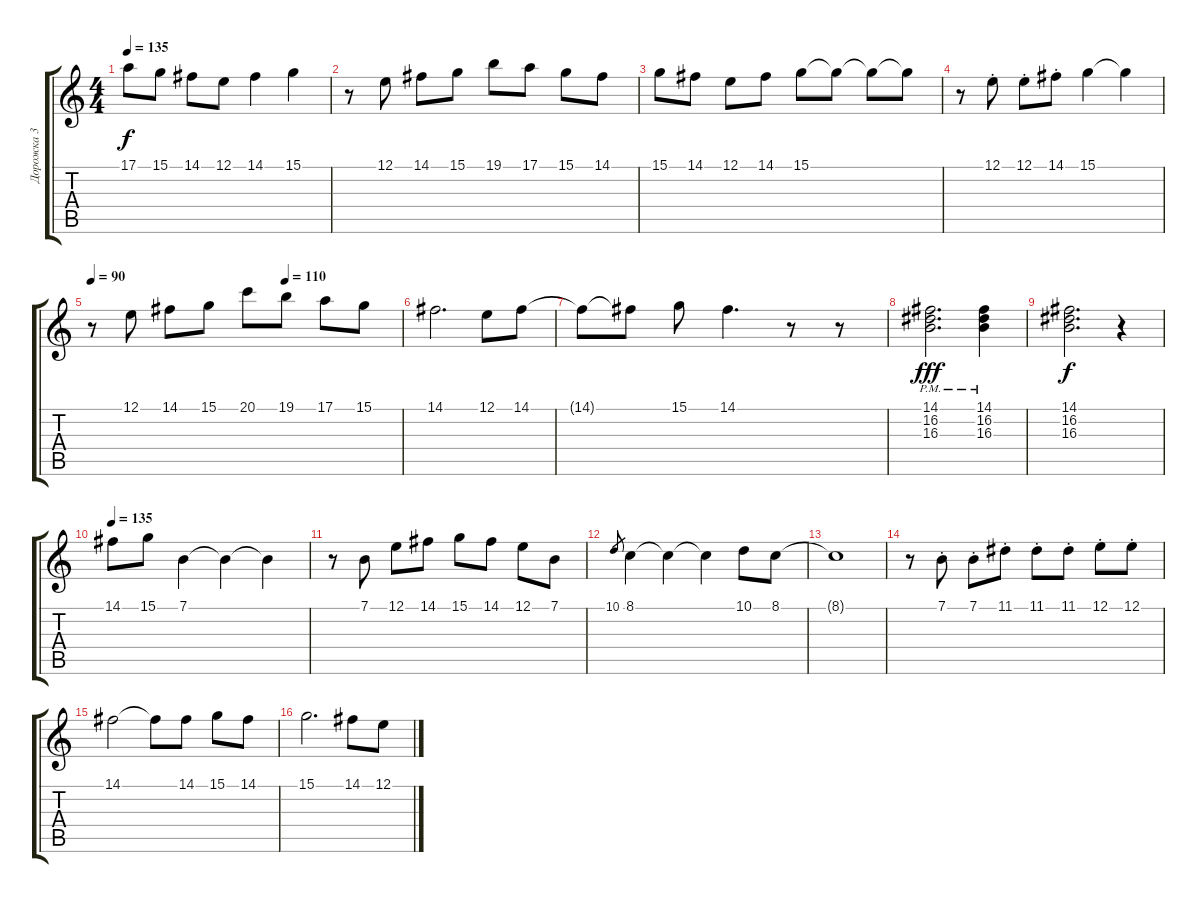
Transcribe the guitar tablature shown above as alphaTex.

\track ("Дорожка 3" "Дорожка 3") {instrument brightacousticpiano}
\staff {score tabs}
\tuning (E4 B3 G3 D3 A2 E2) {hide}
\ts (4 4)
\tempo 135
\clef g2
\ks c
17.1.8{dy f} 15.1.8 14.1.8 12.1.8 14.1.4 15.1.4 |
r.8 12.1.8 14.1.8 15.1.8 19.1.8 17.1.8 15.1.8 14.1.8 |
15.1.8 14.1.8 12.1.8 14.1.8 15.1.8 15.1{t}.8 15.1{t}.8 15.1{t}.8 |
r.8 12.1{st}.8 12.1{st}.8 14.1{st}.8 15.1.4 15.1{t}.4 |
\tempo 90
\tempo (110 0.625)
r.8 12.1.8 14.1.8 15.1.8 20.1.8 19.1.8 17.1.8 15.1.8 |
14.1.2{d} 12.1.8 14.1.8 |
14.1{t}.8 14.1{t}.8 15.1.8 14.1.4{d} r.8 r.8 |
(14.1{pm} 16.2{pm} 16.3{pm}).2{d dy fff} (14.1{pm} 16.2{pm} 16.3{pm}).4 |
(14.1 16.2 16.3).2{d dy f} r.4 |
\tempo 135
14.1.8 15.1.8 7.1.4 7.1{t}.4 7.1{t}.4 |
r.8 7.1.8 12.1.8 14.1.8 15.1.8 14.1.8 12.1.8 7.1.8 |
10.1.8{gr} 8.1.4 8.1{t}.4 8.1{t}.4 10.1.8 8.1.8 |
8.1{t}.1 |
r.8 7.1{st}.8 7.1{st}.8 11.1{st}.8 11.1{st}.8 11.1{st}.8 12.1{st}.8 12.1{st}.8 |
14.1.2 14.1{t}.8 14.1.8 15.1.8 14.1.8 |
15.1.2{d} 14.1.8 12.1.8
